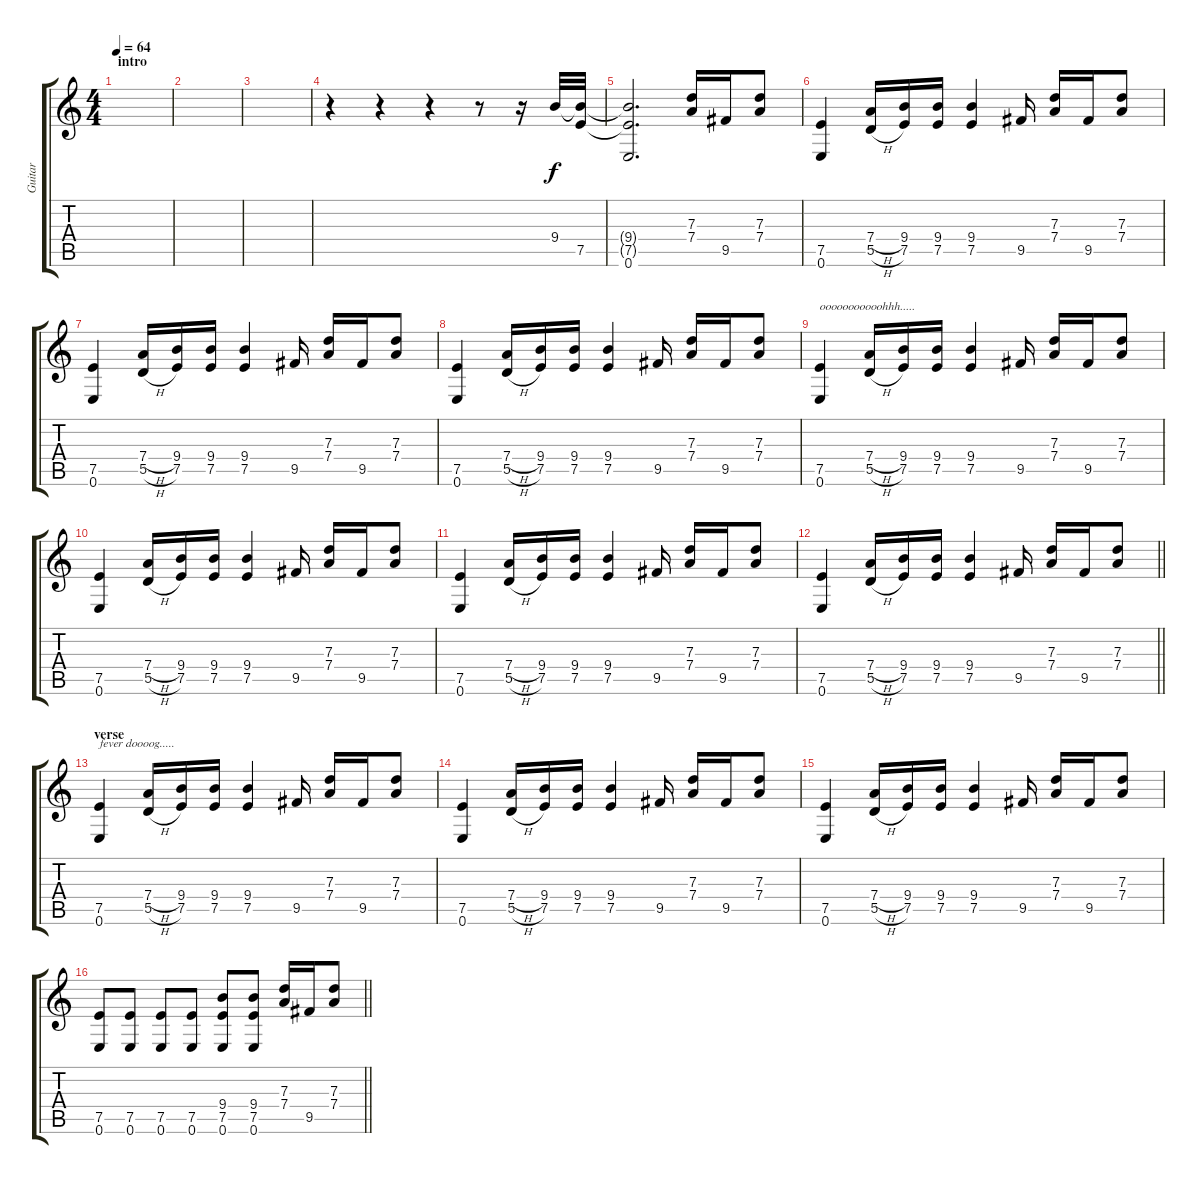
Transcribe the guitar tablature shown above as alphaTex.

\track ("Guitar" "Guitar") {instrument overdrivenguitar}
\staff {score tabs}
\tuning (E4 B3 G3 D3 A2 E2) {hide}
\ts (4 4)
\section ("" "intro")
\tempo 64
\clef g2
\ks c
|
|
|
r.4 r.4 r.4 r.8 r.16 9.4.32 (9.4{t} 7.5).32 |
(9.4{t} 7.5{t} 0.6).2{d} (7.3 7.4).16 9.5.16 (7.3 7.4).8 |
(7.5 0.6).4 (7.4{h} 5.5{h}).16 (9.4 7.5).16 (9.4 7.5).16 (9.4 7.5).4 9.5.16 (7.3 7.4).16 9.5.16 (7.3 7.4).8 |
(7.5 0.6).4 (7.4{h} 5.5{h}).16 (9.4 7.5).16 (9.4 7.5).16 (9.4 7.5).4 9.5.16 (7.3 7.4).16 9.5.16 (7.3 7.4).8 |
(7.5 0.6).4 (7.4{h} 5.5{h}).16 (9.4 7.5).16 (9.4 7.5).16 (9.4 7.5).4 9.5.16 (7.3 7.4).16 9.5.16 (7.3 7.4).8 |
(7.5 0.6).4{txt "ooooooooooohhh....."} (7.4{h} 5.5{h}).16 (9.4 7.5).16 (9.4 7.5).16 (9.4 7.5).4 9.5.16 (7.3 7.4).16 9.5.16 (7.3 7.4).8 |
(7.5 0.6).4 (7.4{h} 5.5{h}).16 (9.4 7.5).16 (9.4 7.5).16 (9.4 7.5).4 9.5.16 (7.3 7.4).16 9.5.16 (7.3 7.4).8 |
(7.5 0.6).4 (7.4{h} 5.5{h}).16 (9.4 7.5).16 (9.4 7.5).16 (9.4 7.5).4 9.5.16 (7.3 7.4).16 9.5.16 (7.3 7.4).8 |
\barLineRight lightlight
(7.5 0.6).4 (7.4{h} 5.5{h}).16 (9.4 7.5).16 (9.4 7.5).16 (9.4 7.5).4 9.5.16 (7.3 7.4).16 9.5.16 (7.3 7.4).8 |
\section ("" "verse")
(7.5 0.6).4{txt "fever doooog....."} (7.4{h} 5.5{h}).16 (9.4 7.5).16 (9.4 7.5).16 (9.4 7.5).4 9.5.16 (7.3 7.4).16 9.5.16 (7.3 7.4).8 |
(7.5 0.6).4 (7.4{h} 5.5{h}).16 (9.4 7.5).16 (9.4 7.5).16 (9.4 7.5).4 9.5.16 (7.3 7.4).16 9.5.16 (7.3 7.4).8 |
(7.5 0.6).4 (7.4{h} 5.5{h}).16 (9.4 7.5).16 (9.4 7.5).16 (9.4 7.5).4 9.5.16 (7.3 7.4).16 9.5.16 (7.3 7.4).8 |
\barLineRight lightlight
(7.5 0.6).8 (7.5 0.6).8 (7.5 0.6).8 (7.5 0.6).8 (9.4 7.5 0.6).8 (9.4 7.5 0.6).8 (7.3 7.4).16 9.5.16 (7.3 7.4).8
